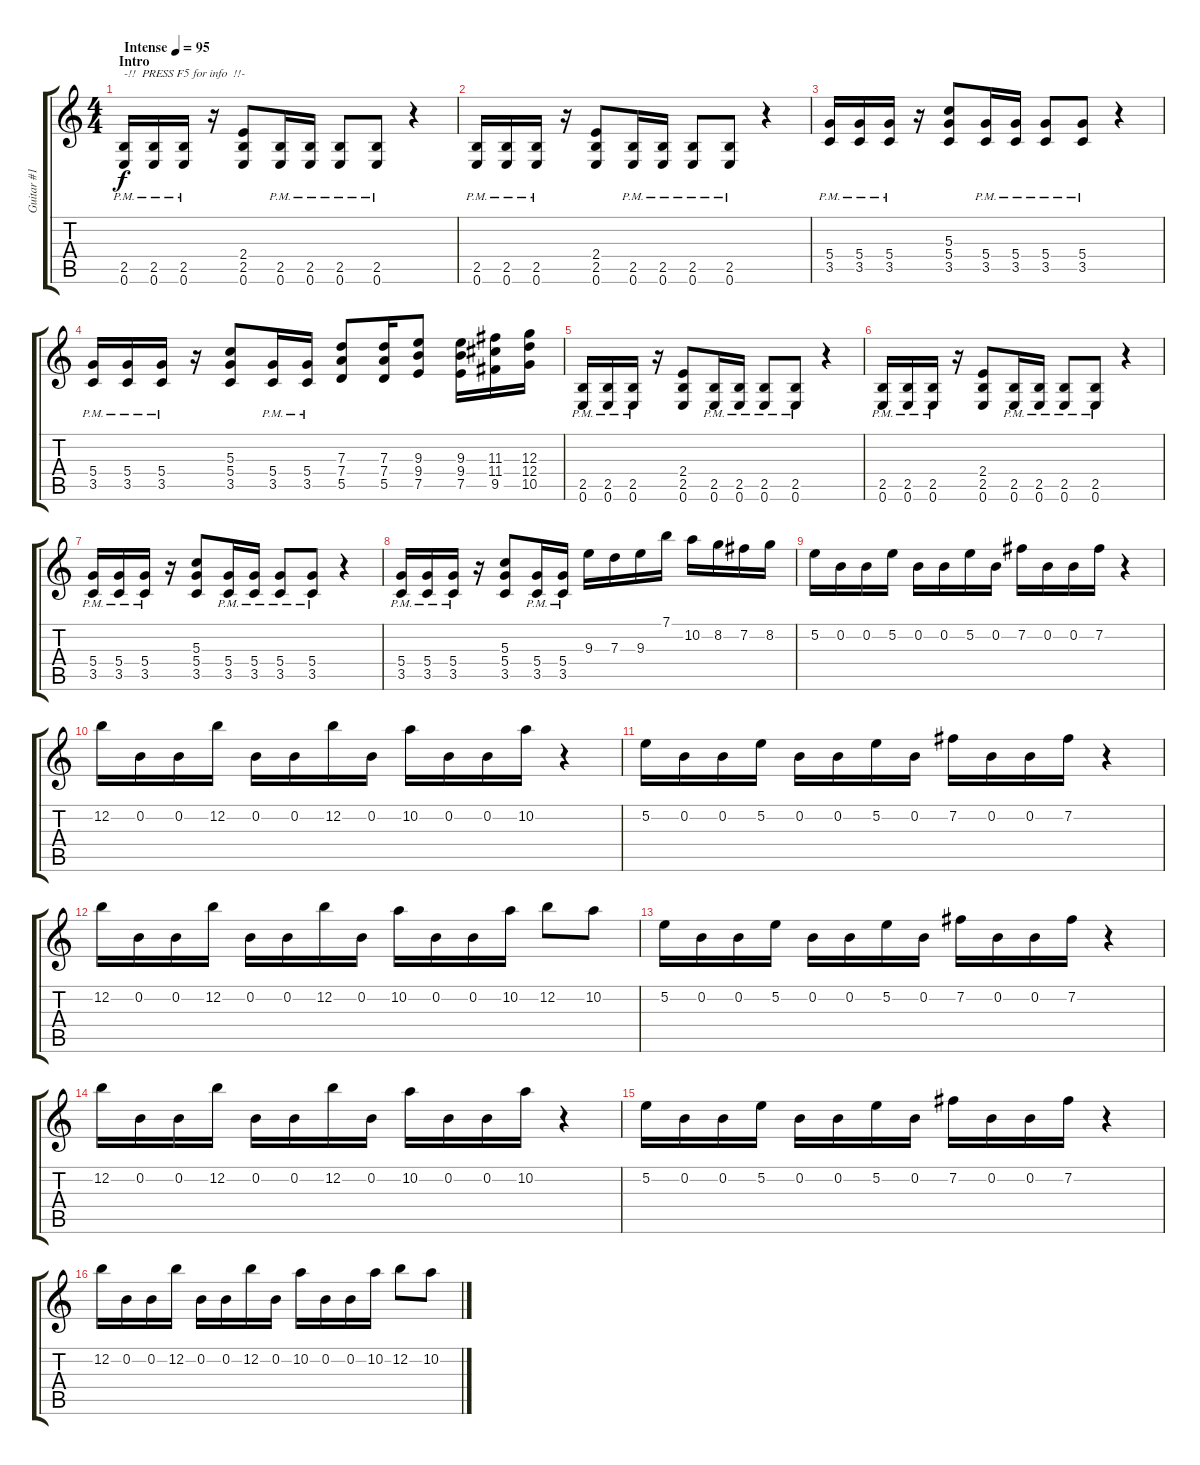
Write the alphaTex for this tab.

\track ("Guitar #1" "Guitar #1") {instrument overdrivenguitar}
\staff {score tabs}
\tuning (E4 B3 G3 D3 A2 E2) {hide}
\ts (4 4)
\section ("" "Intro")
\tempo (95 "Intense")
\clef g2
\ks c
(2.5{pm} 0.6{pm}).16{txt "-!!  PRESS F5 for info  !!-" dy f instrument overdrivenguitar} (2.5{pm} 0.6{pm}).16 (2.5{pm} 0.6{pm}).16 r.16 (2.4 2.5 0.6).8 (2.5{pm} 0.6{pm}).16 (2.5{pm} 0.6{pm}).16 (2.5{pm} 0.6{pm}).8 (2.5{pm} 0.6{pm}).8 r.4 |
(2.5{pm} 0.6{pm}).16 (2.5{pm} 0.6{pm}).16 (2.5{pm} 0.6{pm}).16 r.16 (2.4 2.5 0.6).8 (2.5{pm} 0.6{pm}).16 (2.5{pm} 0.6{pm}).16 (2.5{pm} 0.6{pm}).8 (2.5{pm} 0.6{pm}).8 r.4 |
(5.4{pm} 3.5{pm}).16 (5.4{pm} 3.5{pm}).16 (5.4{pm} 3.5{pm}).16 r.16 (5.3 5.4 3.5).8 (5.4{pm} 3.5{pm}).16 (5.4{pm} 3.5{pm}).16 (5.4{pm} 3.5{pm}).8 (5.4{pm} 3.5{pm}).8 r.4 |
(5.4{pm} 3.5{pm}).16 (5.4{pm} 3.5{pm}).16 (5.4{pm} 3.5{pm}).16 r.16 (5.3 5.4 3.5).8 (5.4{pm} 3.5{pm}).16 (5.4{pm} 3.5{pm}).16 (7.3 7.4 5.5).8 (7.3 7.4 5.5).16 (9.3 9.4 7.5).8 (9.3 9.4 7.5).16 (11.3 11.4 9.5).16 (12.3 12.4 10.5).16 |
(2.5{pm} 0.6{pm}).16 (2.5{pm} 0.6{pm}).16 (2.5{pm} 0.6{pm}).16 r.16 (2.4 2.5 0.6).8 (2.5{pm} 0.6{pm}).16 (2.5{pm} 0.6{pm}).16 (2.5{pm} 0.6{pm}).8 (2.5{pm} 0.6{pm}).8 r.4 |
(2.5{pm} 0.6{pm}).16 (2.5{pm} 0.6{pm}).16 (2.5{pm} 0.6{pm}).16 r.16 (2.4 2.5 0.6).8 (2.5{pm} 0.6{pm}).16 (2.5{pm} 0.6{pm}).16 (2.5{pm} 0.6{pm}).8 (2.5{pm} 0.6{pm}).8 r.4 |
(5.4{pm} 3.5{pm}).16 (5.4{pm} 3.5{pm}).16 (5.4{pm} 3.5{pm}).16 r.16 (5.3 5.4 3.5).8 (5.4{pm} 3.5{pm}).16 (5.4{pm} 3.5{pm}).16 (5.4{pm} 3.5{pm}).8 (5.4{pm} 3.5{pm}).8 r.4 |
(5.4{pm} 3.5{pm}).16 (5.4{pm} 3.5{pm}).16 (5.4{pm} 3.5{pm}).16 r.16 (5.3 5.4 3.5).8 (5.4{pm} 3.5{pm}).16 (5.4{pm} 3.5{pm}).16 9.3.16 7.3.16 9.3.16 7.1.16 10.2.16 8.2.16 7.2.16 8.2.16 |
5.2.16 0.2.16 0.2.16 5.2.16 0.2.16 0.2.16 5.2.16 0.2.16 7.2.16 0.2.16 0.2.16 7.2.16 r.4 |
12.2.16 0.2.16 0.2.16 12.2.16 0.2.16 0.2.16 12.2.16 0.2.16 10.2.16 0.2.16 0.2.16 10.2.16 r.4 |
5.2.16 0.2.16 0.2.16 5.2.16 0.2.16 0.2.16 5.2.16 0.2.16 7.2.16 0.2.16 0.2.16 7.2.16 r.4 |
12.2.16 0.2.16 0.2.16 12.2.16 0.2.16 0.2.16 12.2.16 0.2.16 10.2.16 0.2.16 0.2.16 10.2.16 12.2.8 10.2.8 |
5.2.16 0.2.16 0.2.16 5.2.16 0.2.16 0.2.16 5.2.16 0.2.16 7.2.16 0.2.16 0.2.16 7.2.16 r.4 |
12.2.16 0.2.16 0.2.16 12.2.16 0.2.16 0.2.16 12.2.16 0.2.16 10.2.16 0.2.16 0.2.16 10.2.16 r.4 |
5.2.16 0.2.16 0.2.16 5.2.16 0.2.16 0.2.16 5.2.16 0.2.16 7.2.16 0.2.16 0.2.16 7.2.16 r.4 |
12.2.16 0.2.16 0.2.16 12.2.16 0.2.16 0.2.16 12.2.16 0.2.16 10.2.16 0.2.16 0.2.16 10.2.16 12.2.8 10.2.8
